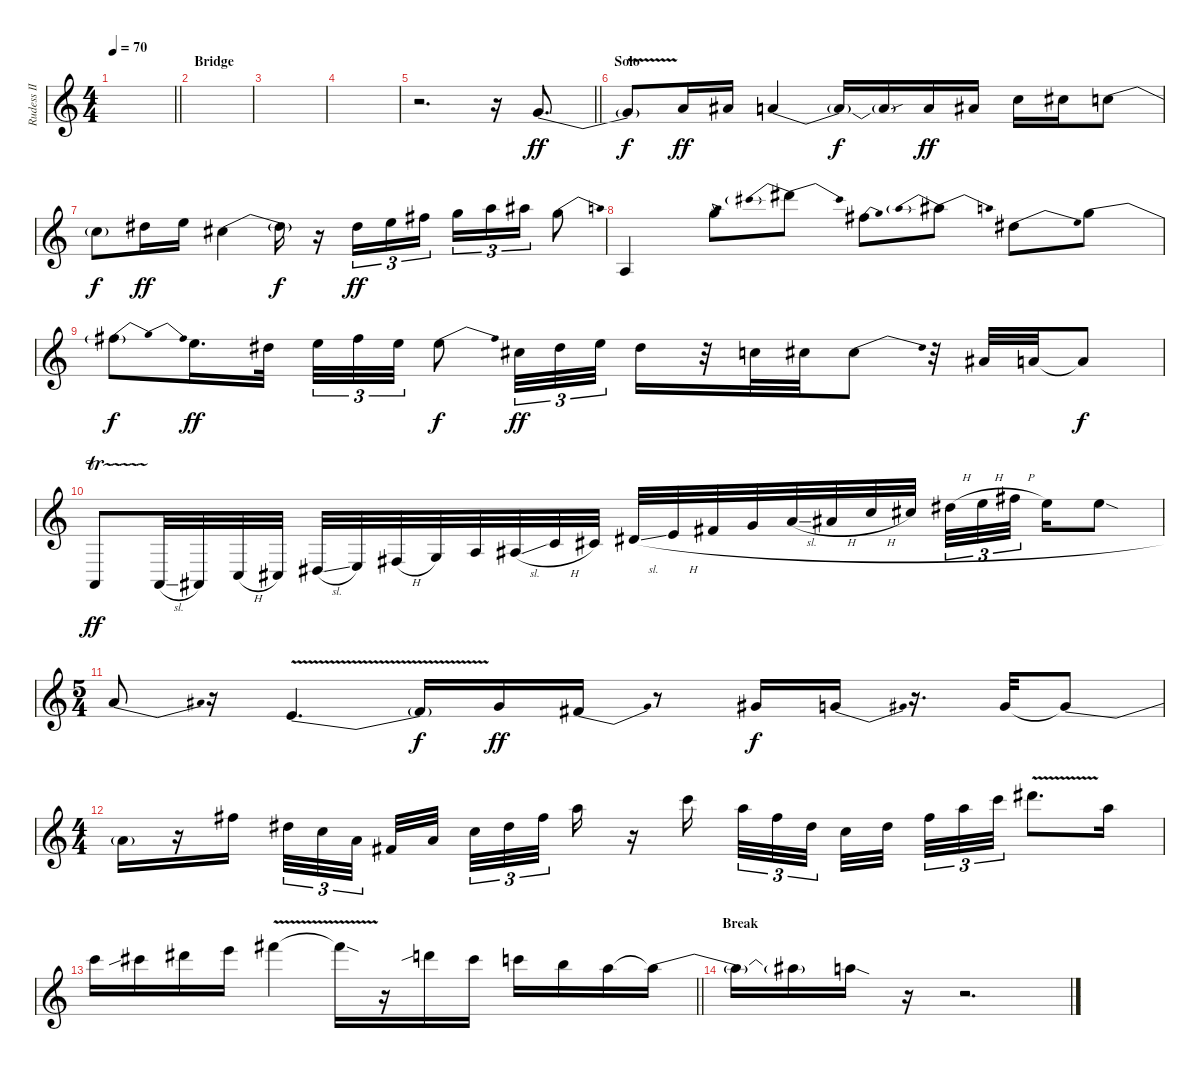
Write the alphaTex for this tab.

\track ("Rudess II and Harmonizer" "Rudess II ") {instrument panflute}
\staff {score}
\tuning (E4 B3 G3 D3 A2 E2) {hide}
\ts (4 4)
\tempo 70
\clef g2
\barLineRight lightlight
\ks c
|
\section ("" "Bridge")
|
|
|
\barLineRight lightlight
r.2{d} r.16 3.1{be (bendrelease 0 0 15 4 40 4 60 0)}.8{d dy ff volume 13 instrument distortionguitar} |
\section ("" "Solo")
3.1{v t}.8{dy f} 5.1.16{dy ff} 6.1.16 5.1{be (bendrelease 0 0 15 2 15 2 60 0)}.4 5.1{t}.16{dy f} 5.1{sou t}.16 5.1.16{dy ff} 6.1.16 8.1.16 9.1.16 8.1{be (bendrelease 0 0 15 2 15 2 60 0)}.8 |
8.1{t}.8{dy f} 11.1.16{dy ff} 12.1.16 9.1{be (bend 0 0 60 4)}.4 9.1{t}.16{dy f} r.16 11.1.16{tu (3 2) dy ff} 12.1.16{tu (3 2)} 14.1.16{tu (3 2)} 15.1.16{tu (3 2)} 17.1.16{tu (3 2)} 18.1.16{tu (3 2)} 15.1{be (bend 0 0 60 4)}.8 |
17.6.4 15.1{be (bend 0 0 60 4)}.8 21.1{be (prebendrelease 0 4 60 0)}.8 19.2{be (bend 0 0 60 2)}.8 17.1{be (prebendrelease 0 2 60 0)}.8 16.2{be (bend 0 0 60 2)}.8 14.1{be (custom 0 2 15 2 30 0 60 0)}.8 |
14.1{be (bendrelease 0 0 15 2 15 2 60 0) t}.8{dy f} 12.1.16{d dy ff} 11.1.32 12.1.32{tu (3 2)} 14.1.32{tu (3 2)} 12.1.32{tu (3 2)} 12.1{be (bend 0 0 60 4)}.8{dy f} 14.2.32{tu (3 2) dy ff} 11.1.32{tu (3 2)} 12.1.32{tu (3 2)} 11.1.16 r.32 13.2.32 14.2.32 14.2{be (bend 0 0 60 4)}.8 r.32 11.2.32 10.2.32 10.2{t}.8{dy f} |
5.6{tr (6 32)}.8{dy ff} 5.6{sl}.32 6.6.32 3.5{h}.32 4.5.32 6.5{sl}.32 7.5.32 4.4{h}.32 5.4.32 7.4.32 3.3{sl}.32 5.3{h}.32 6.3.32 4.2{sl}.32 5.2{h}.32 7.2{h}.32 3.1.32 5.1{sl}.32 6.1{h}.32 8.1{h}.32 9.1.32 11.1{h}.32{tu (3 2)} 12.1{h}.32{tu (3 2)} 14.1{h}.32{tu (3 2) beam splitsecondary} 12.1.16 12.1{sod}.8 |
\ts (5 4)
10.2{be (bend 0 0 60 2)}.8 r.16 9.3{be (bend 0 0 60 2) v}.4{d} 9.3{t}.16{dy f} 8.2.16{dy ff} 7.2{be (bend 0 0 60 2)}.16 r.8 4.1.16{dy f} 3.1{be (bend 0 0 60 2)}.16 r.16{d} 4.1.32 4.1{be (bend 0 0 60 2) t}.8 |
\ts (4 4)
4.1{t}.16 r.16 14.1.16{beam splitsecondary} 16.2.32{tu (3 2)} 17.3.32{tu (3 2)} 14.3.32{tu (3 2)} 16.4.32 14.3.32{beam splitsecondary} 13.2.32{tu (3 2)} 11.1.32{tu (3 2)} 14.1.32{tu (3 2) beam splitsecondary} 17.1.16 r.16 20.1.16{beam splitsecondary} 17.1.32{tu (3 2)} 19.2.32{tu (3 2)} 16.2.32{tu (3 2) beam splitsecondary} 17.3.32 16.2.32{beam splitsecondary} 14.1.32{tu (3 2)} 17.1.32{tu (3 2)} 20.1.32{tu (3 2)} 23.1{v}.8{d} 22.2.16 |
\barLineRight lightlight
20.1.16 21.1{sib}.16 23.1.16 24.1.16 26.1{v}.4 26.1{sod t}.16 r.16 27.2{sib}.16 26.2.16 25.2.16 24.2.16 22.2.16 22.2{be (bend 0 0 60 2) t}.16 |
\section ("" "Break")
22.2{t}.16 22.2{t}.16 22.2{sod}.16 r.16 r.2{d}
